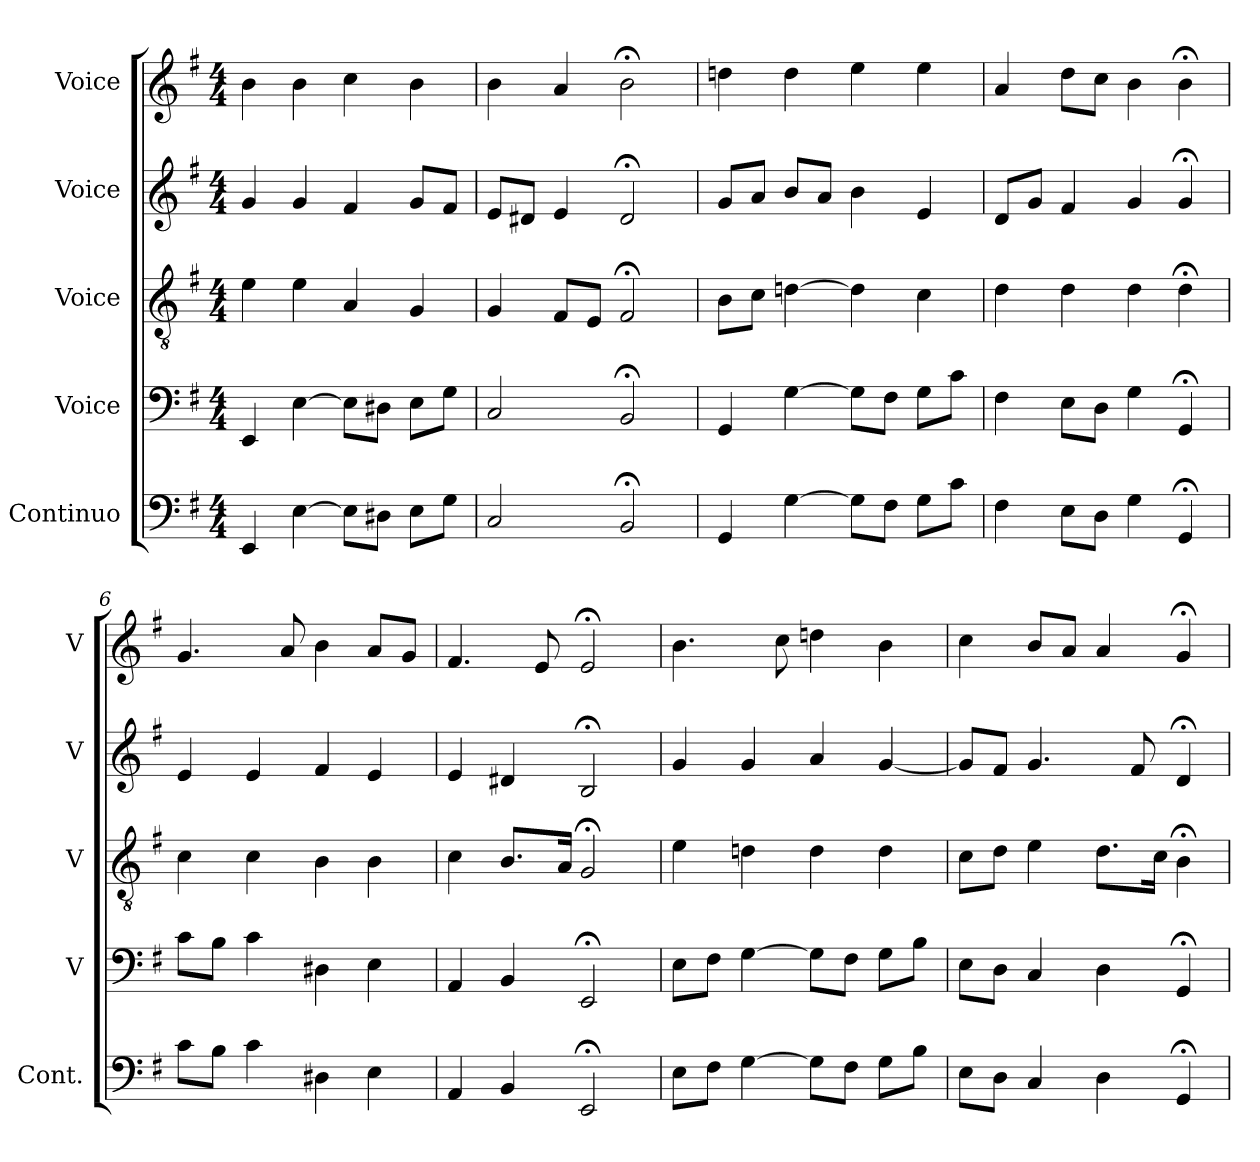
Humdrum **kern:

**kern	**kern	**kern	**kern	**kern
*part5	*part4	*part3	*part2	*part1
*staff5	*staff4	*staff3	*staff2	*staff1
*I"Continuo	*I"Voice	*I"Voice	*I"Voice	*I"Voice
*I'Cont.	*I'V	*I'V	*I'V	*I'V
*clefF4	*clefF4	*clefGv2	*clefG2	*clefG2
*k[f#]	*k[f#]	*k[f#]	*k[f#]	*k[f#]
*M4/4	*M4/4	*M4/4	*M4/4	*M4/4
=	=	=	=	=
4EE	4EE	4e	4g	4b
[4E	[4E	4e	4g	4b
8EL]	8EL]	4A	4f#	4cc
8D#XJ	8D#XJ	.	.	.
8EL	8EL	4G	8gL	4b
8GJ	8GJ	.	8f#J	.
=3	=3	=3	=3	=3
2C	2C	4G	8eL	4b
.	.	.	8d#XJ	.
.	.	8F#L	4e	4a
.	.	8EJ	.	.
2BB;<	2BB;<	2F#;<	2d#;<	2b;<
=4	=4	=4	=4	=4
4GG	4GG	8BL	8gL	4ddn
.	.	8cJ	8aJ	.
[4G	[4G	[4dn	8bL	4dd
.	.	.	8aJ	.
8GL]	8GL]	4d]	4b	4ee
8F#J	8F#J	.	.	.
8GL	8GL	4c	4e	4ee
8cJ	8cJ	.	.	.
=5	=5	=5	=5	=5
4F#	4F#	4d	8dL	4a
.	.	.	8gJ	.
8EL	8EL	4d	4f#	8ddL
8DJ	8DJ	.	.	8ccJ
4G	4G	4d	4g	4b
4GG;<	4GG;<	4d;<	4g;<	4b;<
=6	=6	=6	=6	=6
8cL	8cL	4c	4e	4.g
8BJ	8BJ	.	.	.
4c	4c	4c	4e	.
.	.	.	.	8a
4D#X	4D#X	4B	4f#	4b
4E	4E	4B	4e	8aL
.	.	.	.	8gJ
=7	=7	=7	=7	=7
4AA	4AA	4c	4e	4.f#
4BB	4BB	8.BL	4d#X	.
.	.	.	.	8e
.	.	16AJk	.	.
2EE;<	2EE;<	2G;<	2B;<	2e;<
=8	=8	=8	=8	=8
8EL	8EL	4e	4g	4.b
8F#J	8F#J	.	.	.
[4G	[4G	4dn	4g	.
.	.	.	.	8cc
8GL]	8GL]	4d	4a	4ddn
8F#J	8F#J	.	.	.
8GL	8GL	4d	[4g	4b
8BJ	8BJ	.	.	.
=9	=9	=9	=9	=9
8EL	8EL	8cL	8gL]	4cc
8DJ	8DJ	8dJ	8f#J	.
4C	4C	4e	4.g	8bL
.	.	.	.	8aJ
4D	4D	8.dL	.	4a
.	.	.	8f#	.
.	.	16cJk	.	.
4GG;<	4GG;<	4B;<	4d;<	4g;<
=	=	=	=	=
*-	*-	*-	*-	*-
